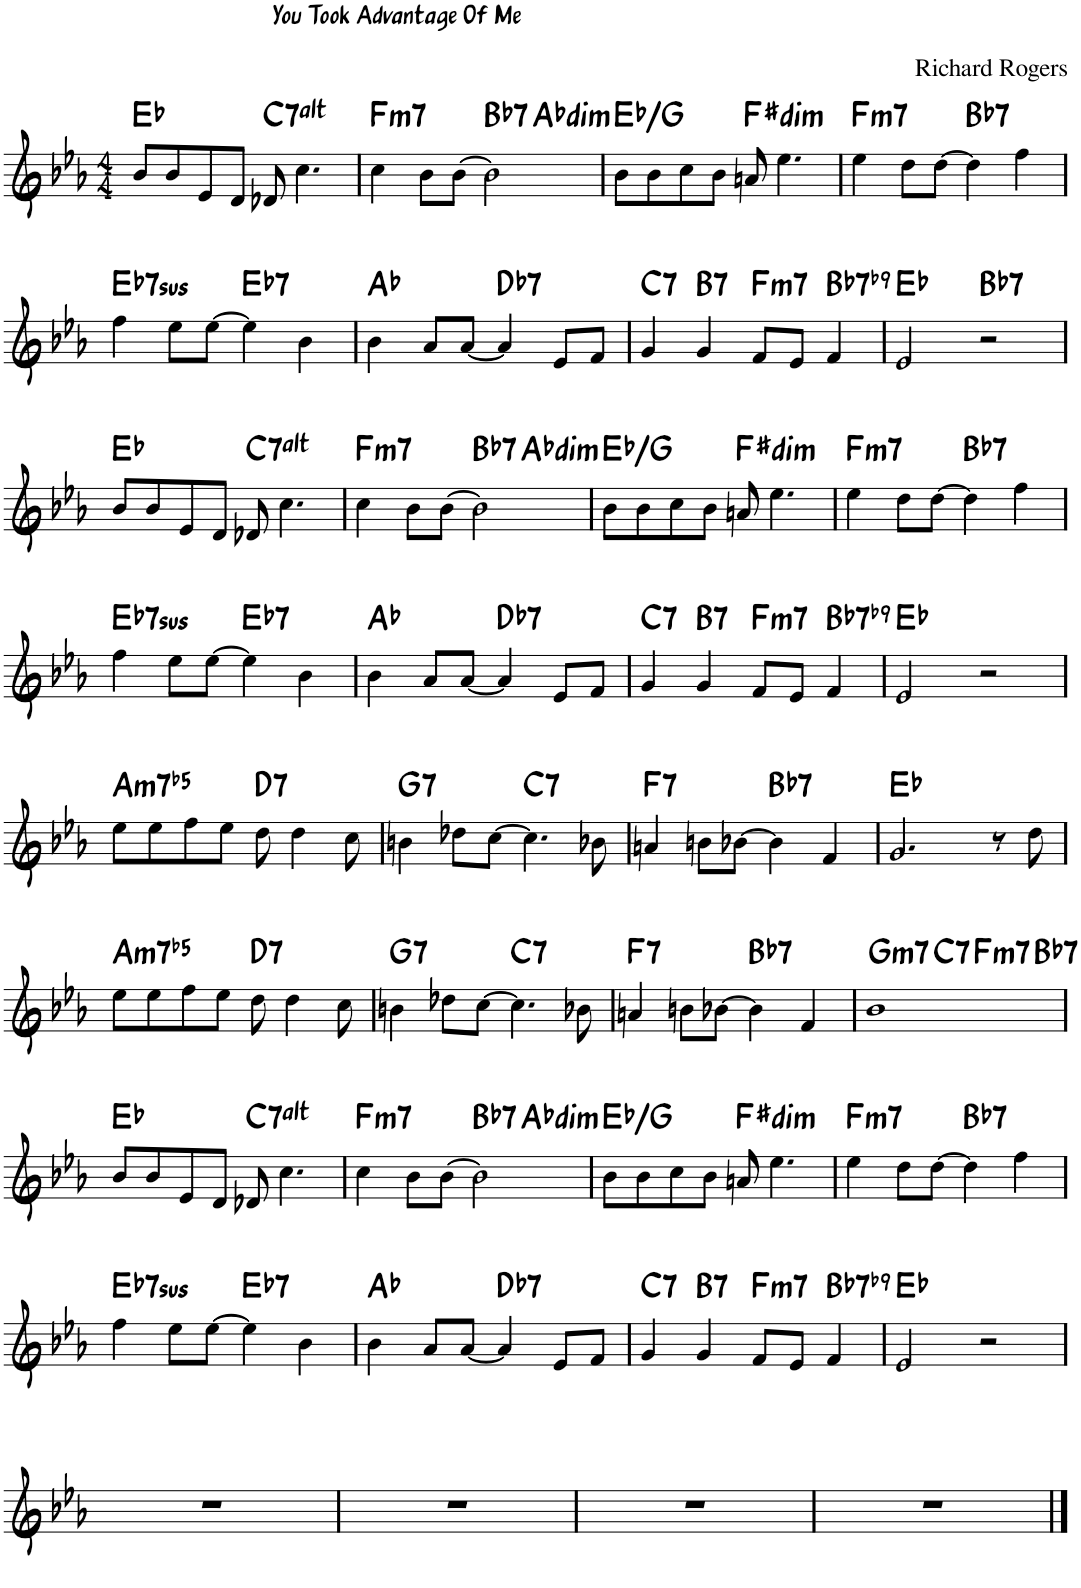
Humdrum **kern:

**kern	**harte
*part1	*part1
*staff1	*
*I"Piano	*
*I'Pno.	*
*clefG2	*
*k[b-e-a-]	*
*M4/4	*
=1	=1
8b-/L	Eb:maj
8b-/	.
8e-/	.
8d/J	.
!	!LO:H:kt=7
8d-X/	C:(3,b5,#5,b7,b9,#9)
4.cc\	.
=2	=2
!	!LO:H:kt=m7
*^	*
4cc\	2.ryy	F:min7
8b-\L	.	.
[8b-\J	.	.
!	!	!LO:H:kt=7
2b-\]	.	Bb:7
!	!	!LO:H:kt=dim
.	4ryy	Ab:dim
*v	*v	*
=3	=3
8b-\L	Eb:maj/3
8b-\	.
8cc\	.
8b-\J	.
!	!LO:H:kt=dim
8an/	F#:dim
4.ee-\	.
=4	=4
!	!LO:H:kt=m7
4ee-\	F:min7
8dd\L	.
[8dd\J	.
!	!LO:H:kt=7
4dd\]	Bb:7
4ff\	.
!!LO:LB:g=z
=5	=5
!	!LO:H:kt=7sus
4ff\	Eb:sus4(7)
8ee-\L	.
[8ee-\J	.
!	!LO:H:kt=7
4ee-\]	Eb:7
4b-\	.
=6	=6
4b-\	Ab:maj
8a-/L	.
[8a-/J	.
!	!LO:H:kt=7
4a-/]	Db:7
8e-/L	.
8f/J	.
=7	=7
!	!LO:H:kt=7
4g/	C:7
!	!LO:H:kt=7
4g/	B:7
!	!LO:H:kt=m7
8f/L	F:min7
8e-/J	.
!	!LO:H:kt=7
4f/	Bb:7(b9)
=8	=8
2e-/	Eb:maj
!	!LO:H:kt=7
2r	Bb:7
!!LO:LB:g=z
=9	=9
8b-/L	Eb:maj
8b-/	.
8e-/	.
8d/J	.
!	!LO:H:kt=7
8d-X/	C:(3,b5,#5,b7,b9,#9)
4.cc\	.
=10	=10
!	!LO:H:kt=m7
*^	*
4cc\	2.ryy	F:min7
8b-\L	.	.
[8b-\J	.	.
!	!	!LO:H:kt=7
2b-\]	.	Bb:7
!	!	!LO:H:kt=dim
.	4ryy	Ab:dim
*v	*v	*
=11	=11
8b-\L	Eb:maj/3
8b-\	.
8cc\	.
8b-\J	.
!	!LO:H:kt=dim
8an/	F#:dim
4.ee-\	.
=12	=12
!	!LO:H:kt=m7
4ee-\	F:min7
8dd\L	.
[8dd\J	.
!	!LO:H:kt=7
4dd\]	Bb:7
4ff\	.
!!LO:LB:g=z
=13	=13
!	!LO:H:kt=7sus
4ff\	Eb:sus4(7)
8ee-\L	.
[8ee-\J	.
!	!LO:H:kt=7
4ee-\]	Eb:7
4b-\	.
=14	=14
4b-\	Ab:maj
8a-/L	.
[8a-/J	.
!	!LO:H:kt=7
4a-/]	Db:7
8e-/L	.
8f/J	.
=15	=15
!	!LO:H:kt=7
4g/	C:7
!	!LO:H:kt=7
4g/	B:7
!	!LO:H:kt=m7
8f/L	F:min7
8e-/J	.
!	!LO:H:kt=7
4f/	Bb:7(b9)
=16	=16
2e-/	Eb:maj
2r	.
!!LO:LB:g=z
=17	=17
!	!LO:H:kt=m7b5
8ee-\L	A:hdim7
8ee-\	.
8ff\	.
8ee-\J	.
!	!LO:H:kt=7
8dd\	D:7
4dd\	.
8cc\	.
=18	=18
!	!LO:H:kt=7
4bn\	G:7
8dd-X\L	.
[8cc\J	.
!	!LO:H:kt=7
4.cc\]	C:7
8b-X\	.
=19	=19
!	!LO:H:kt=7
4an/	F:7
8bn\L	.
[8b-X\J	.
!	!LO:H:kt=7
4b-\]	Bb:7
4f/	.
=20	=20
2.g/	Eb:maj
8r	.
8dd\	.
!!LO:LB:g=z
=21	=21
!	!LO:H:kt=m7b5
8ee-\L	A:hdim7
8ee-\	.
8ff\	.
8ee-\J	.
!	!LO:H:kt=7
8dd\	D:7
4dd\	.
8cc\	.
=22	=22
!	!LO:H:kt=7
4bn\	G:7
8dd-X\L	.
[8cc\J	.
!	!LO:H:kt=7
4.cc\]	C:7
8b-X\	.
=23	=23
!	!LO:H:kt=7
4an/	F:7
8bn\L	.
[8b-X\J	.
!	!LO:H:kt=7
4b-\]	Bb:7
4f/	.
=24	=24
!	!LO:H:kt=m7
*^	*
*	*^	*
*	*	*^	*
1b-	4ryy	2ryy	2.ryy	G:min7
!	!	!	!	!LO:H:kt=7
.	2.ryy	.	.	C:7
!	!	!	!	!LO:H:kt=m7
.	.	2ryy	.	F:min7
!	!	!	!	!LO:H:kt=7
.	.	.	4ryy	Bb:7
*v	*v	*v	*v	*
!!LO:LB:g=z
=25	=25
8b-/L	Eb:maj
8b-/	.
8e-/	.
8d/J	.
!	!LO:H:kt=7
8d-X/	C:(3,b5,#5,b7,b9,#9)
4.cc\	.
=26	=26
!	!LO:H:kt=m7
*^	*
4cc\	2.ryy	F:min7
8b-\L	.	.
[8b-\J	.	.
!	!	!LO:H:kt=7
2b-\]	.	Bb:7
!	!	!LO:H:kt=dim
.	4ryy	Ab:dim
*v	*v	*
=27	=27
8b-\L	Eb:maj/3
8b-\	.
8cc\	.
8b-\J	.
!	!LO:H:kt=dim
8an/	F#:dim
4.ee-\	.
=28	=28
!	!LO:H:kt=m7
4ee-\	F:min7
8dd\L	.
[8dd\J	.
!	!LO:H:kt=7
4dd\]	Bb:7
4ff\	.
!!LO:LB:g=z
=29	=29
!	!LO:H:kt=7sus
4ff\	Eb:sus4(7)
8ee-\L	.
[8ee-\J	.
!	!LO:H:kt=7
4ee-\]	Eb:7
4b-\	.
=30	=30
4b-\	Ab:maj
8a-/L	.
[8a-/J	.
!	!LO:H:kt=7
4a-/]	Db:7
8e-/L	.
8f/J	.
=31	=31
!	!LO:H:kt=7
4g/	C:7
!	!LO:H:kt=7
4g/	B:7
!	!LO:H:kt=m7
8f/L	F:min7
8e-/J	.
!	!LO:H:kt=7
4f/	Bb:7(b9)
=32	=32
2e-/	Eb:maj
2r	.
!!LO:LB:g=z
=33	=33
1r	.
=34	=34
1r	.
=35	=35
1r	.
=36	=36
1r	.
==	==
*-	*-
